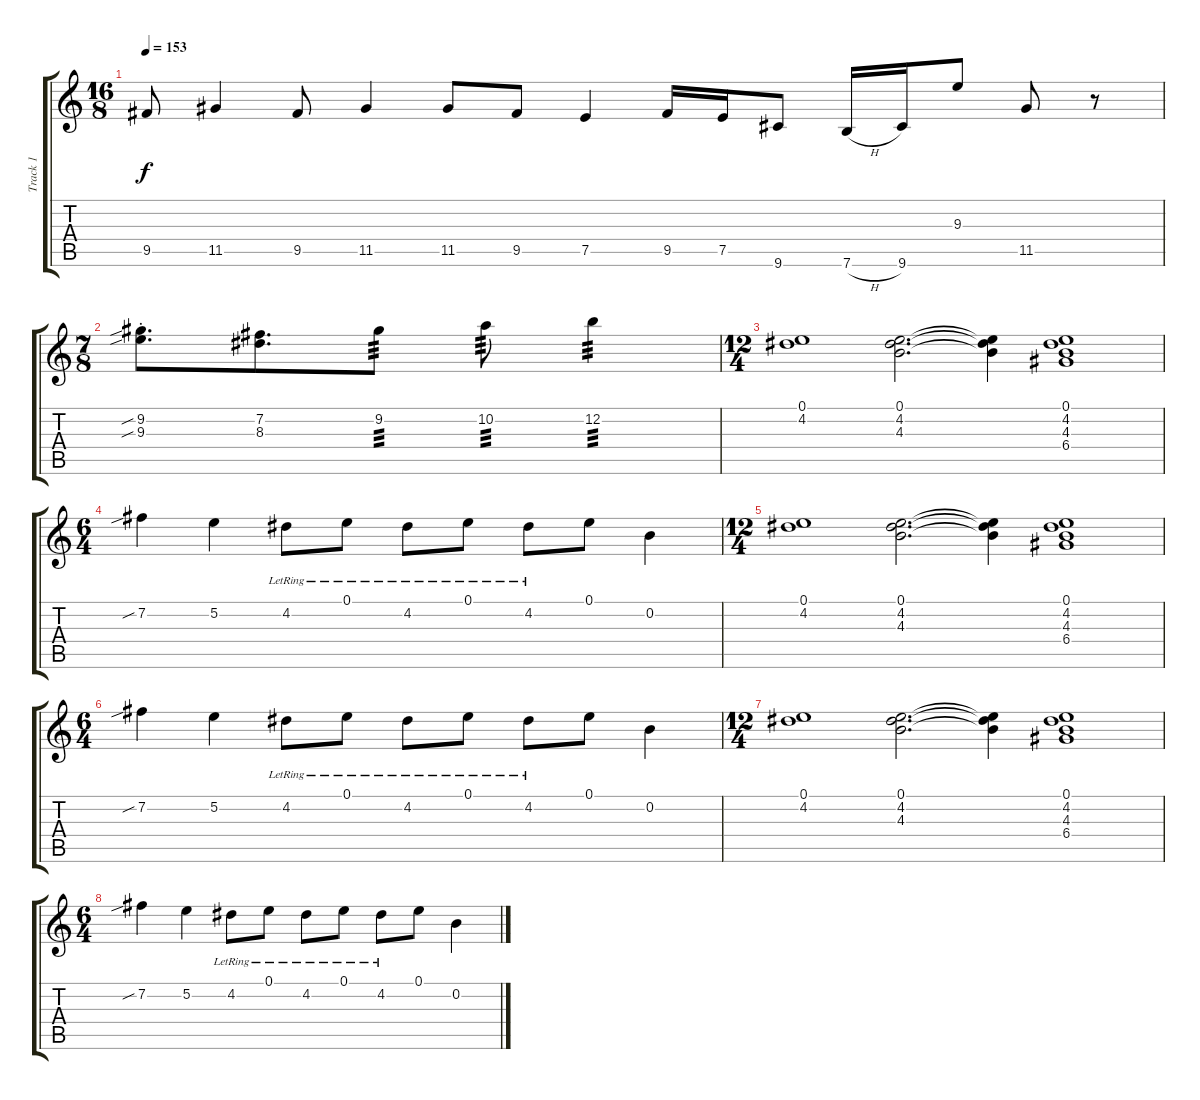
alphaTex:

\track ("Track 1" "Track 1") {instrument overdrivenguitar}
\staff {score tabs}
\tuning (E4 B3 G3 D3 A2 E2) {hide}
\ts (16 8)
\tempo 153
\clef g2
\ks c
9.5.8{dy f} 11.5.4 9.5.8 11.5.4 11.5.8 9.5.8 7.5.4 9.5.16 7.5.16 9.6.8 7.6{h}.16 9.6.16 9.3.8 11.5.8 r.8 |
\ts (7 8)
(9.2{sib st} 9.3{sib st}).8{d} (7.2 8.3).8{d} 9.2.8{tp 3} 10.2.8{tp 3} 12.2.4{tp 3} |
\ts (12 4)
(0.1 4.2).1 (0.1 4.2 4.3).2{d} (0.1{t} 4.2{t} 4.3{t}).4 (0.1 4.2 4.3 6.4).1 |
\ts (6 4)
7.2{sib}.4 5.2.4 4.2{lr}.8 0.1{lr}.8 4.2{lr}.8 0.1{lr}.8 4.2{lr}.8 0.1.8 0.2.4 |
\ts (12 4)
(0.1 4.2).1 (0.1 4.2 4.3).2{d} (0.1{t} 4.2{t} 4.3{t}).4 (0.1 4.2 4.3 6.4).1 |
\ts (6 4)
7.2{sib}.4 5.2.4 4.2{lr}.8 0.1{lr}.8 4.2{lr}.8 0.1{lr}.8 4.2{lr}.8 0.1.8 0.2.4 |
\ts (12 4)
(0.1 4.2).1 (0.1 4.2 4.3).2{d} (0.1{t} 4.2{t} 4.3{t}).4 (0.1 4.2 4.3 6.4).1 |
\ts (6 4)
7.2{sib}.4 5.2.4 4.2{lr}.8 0.1{lr}.8 4.2{lr}.8 0.1{lr}.8 4.2{lr}.8 0.1.8 0.2.4
